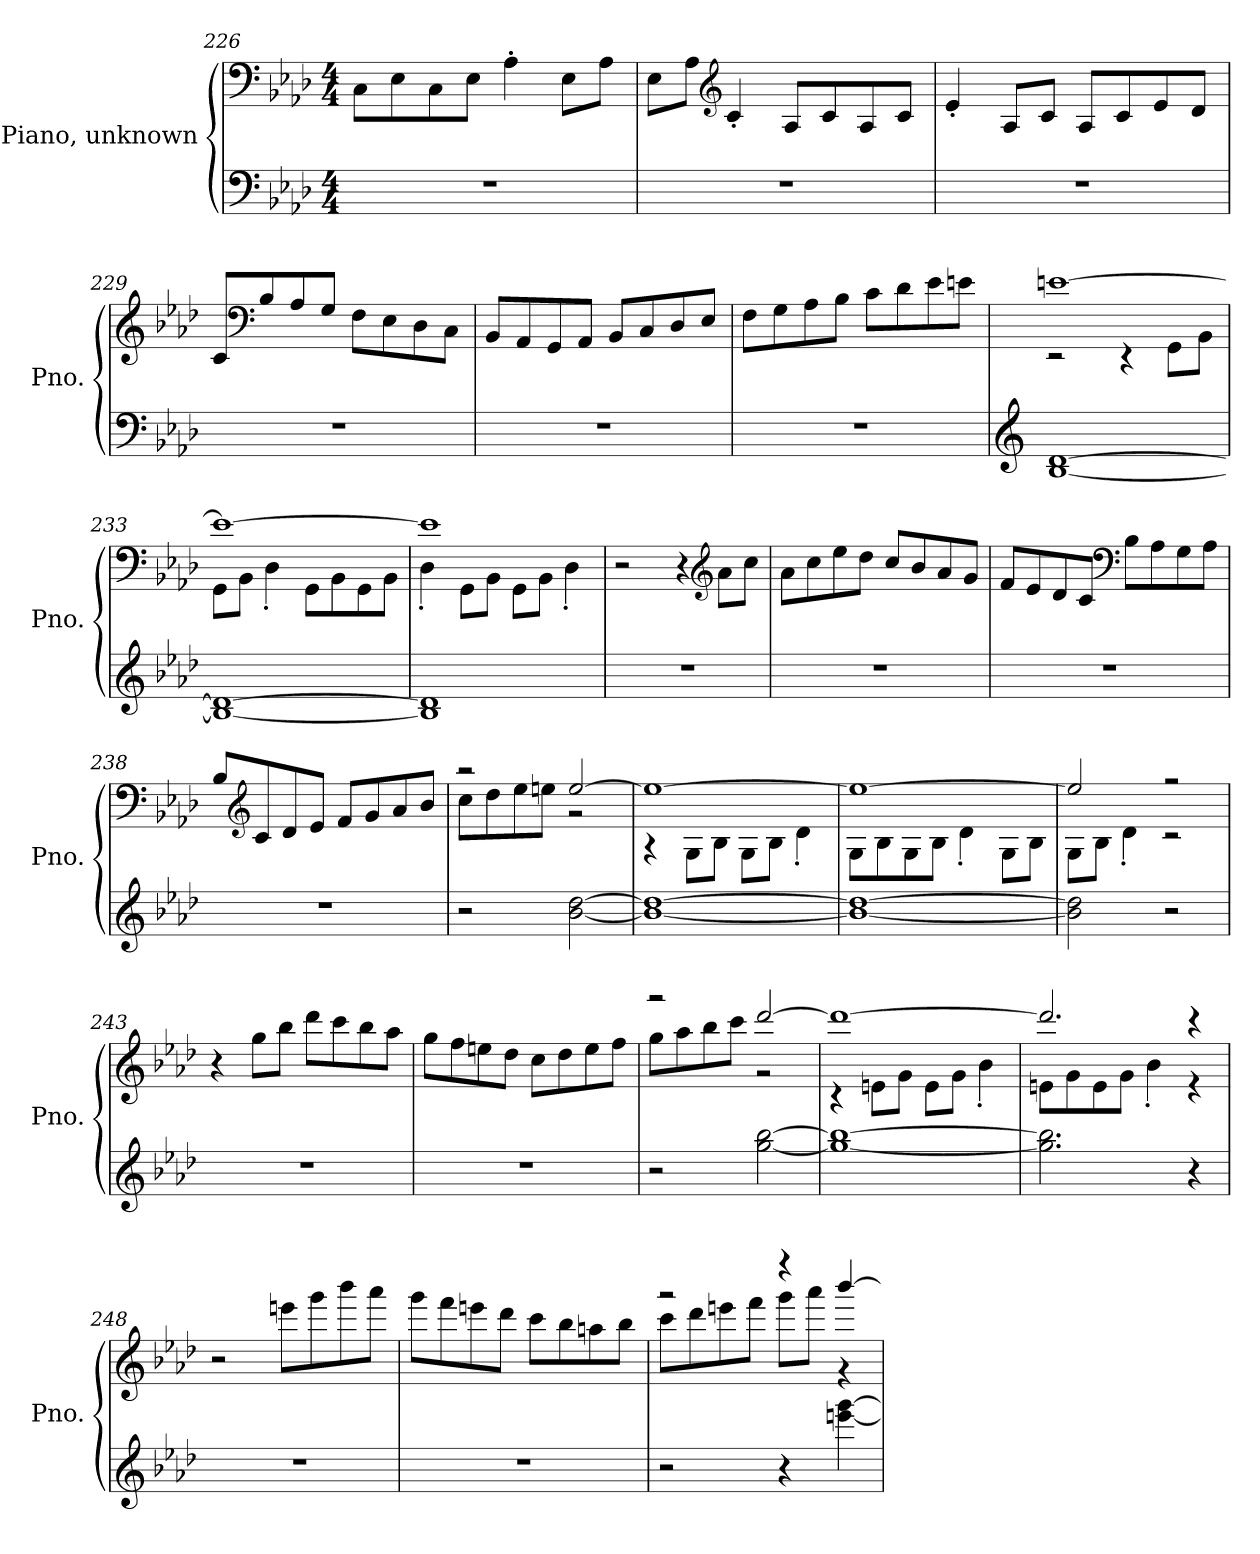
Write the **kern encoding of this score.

**kern	**kern
*part1	*part1
*staff2	*staff1
*I"Piano, unknown	*
*I'Pno.	*
*clefF4	*clefF4
*k[b-e-a-d-]	*k[b-e-a-d-]
*M4/4	*M4/4
=226	=226
1r	8C\L
.	8E-\
.	8C\
.	8E-\J
.	4A-'\
.	8E-\L
.	8A-\J
!!LO:LB:g=z
=227	=227
1r	8E-\L
.	8A-\J
*	*clefG2
.	4c'/
.	8A-/L
.	8c/
.	8A-/
.	8c/J
=228	=228
1r	4e-'/
.	8A-/L
.	8c/J
.	8A-/L
.	8c/
.	8e-/
.	8d-/J
=229	=229
1r	8c/L
*	*clefF4
.	8B-/
.	8A-/
.	8G/J
.	8F\L
.	8E-\
.	8D-\
.	8C\J
=230	=230
1r	8BB-/L
.	8AA-/
.	8GG/
.	8AA-/J
.	8BB-/L
.	8C/
.	8D-/
.	8E-/J
!!LO:LB:g=z
=231	=231
1r	8F\L
.	8G\
.	8A-\
.	8B-\J
.	8c\L
.	8d-\
.	8e-\
.	8en\J
=232	=232
*clefG2	*
*	*^
[1B- [1d-	[1en	2r
.	.	4r
.	.	8GG\L
.	.	8BB-\J
=233	=233	=233
1B-_ 1d-_	1e_	8GG\L
.	.	8BB-\J
.	.	4D-'\
.	.	8GG\L
.	.	8BB-\
.	.	8GG\
.	.	8BB-\J
=234	=234	=234
1B-] 1d-]	1e]	4D-'\
.	.	8GG\L
.	.	8BB-\J
.	.	8GG\L
.	.	8BB-\J
.	.	4D-'\
*	*v	*v
=235	=235
1r	2r
.	4r
*	*clefG2
.	8a-\L
.	8cc\J
!!LO:PB:g=z
=236	=236
1r	8a-\L
.	8cc\
.	8ee-\
.	8dd-\J
.	8cc/L
.	8b-/
.	8a-/
.	8g/J
=237	=237
1r	8f/L
.	8e-/
.	8d-/
.	8c/J
*	*clefF4
.	8B-\L
.	8A-\
.	8G\
.	8A-\J
=238	=238
1r	8B-/L
*	*clefG2
.	8c/
.	8d-/
.	8e-/J
.	8f/L
.	8g/
.	8a-/
.	8b-/J
=239	=239
*	*^
2r	2r	8cc\L
.	.	8dd-\
.	.	8ee-\
.	.	8een\J
[2b-\ [2dd-\	[2ee/	2r
=240	=240	=240
1b-_ 1dd-_	1ee_	4r
.	.	8G\L
.	.	8B-\J
.	.	8G\L
.	.	8B-\J
.	.	4d-'\
!!LO:LB:g=z	!!
=241	=241	=241
1b-_ 1dd-_	1ee_	8G\L
.	.	8B-\
.	.	8G\
.	.	8B-\J
.	.	4d-'\
.	.	8G\L
.	.	8B-\J
=242	=242	=242
2b-\] 2dd-\]	2ee/]	8G\L
.	.	8B-\J
.	.	4d-'\
2r	2r	2r
*	*v	*v
=243	=243
1r	4r
.	8gg\L
.	8bb-\J
.	8ddd-\L
.	8ccc\
.	8bb-\
.	8aa-\J
=244	=244
1r	8gg\L
.	8ff\
.	8een\
.	8dd-\J
.	8cc\L
.	8dd-\
.	8ee\
.	8ff\J
=245	=245
*	*^
2r	2r	8gg\L
.	.	8aa-\
.	.	8bb-\
.	.	8ccc\J
[2gg\ [2bb-\	[2ddd-/	2r
!!LO:LB:g=z	!!
=246	=246	=246
1gg_ 1bb-_	1ddd-_	4r
.	.	8en\L
.	.	8g\J
.	.	8e\L
.	.	8g\J
.	.	4b-'\
=247	=247	=247
2.gg\] 2.bb-\]	2.ddd-/]	8en\L
.	.	8g\
.	.	8e\
.	.	8g\J
.	.	4b-'\
4r	4r	4r
*	*v	*v
=248	=248
1r	2r
.	8eeen\L
.	8ggg\
.	8bbb-\
.	8aaa-\J
=249	=249
1r	8ggg\L
.	8fff\
.	8eeen\
.	8ddd-\J
.	8ccc\L
.	8bb-\
.	8aan\
.	8bb-\J
!!LO:LB:g=z
=250	=250
*	*^
2r	2r	8ccc\L
.	.	8ddd-\
.	.	8eeen\
.	.	8fff\J
4r	4r	8ggg\L
.	.	8aaa-\J
[4eeen\ [4ggg\	[4bbb-/	4r
*	*v	*v
=	=
*-	*-
